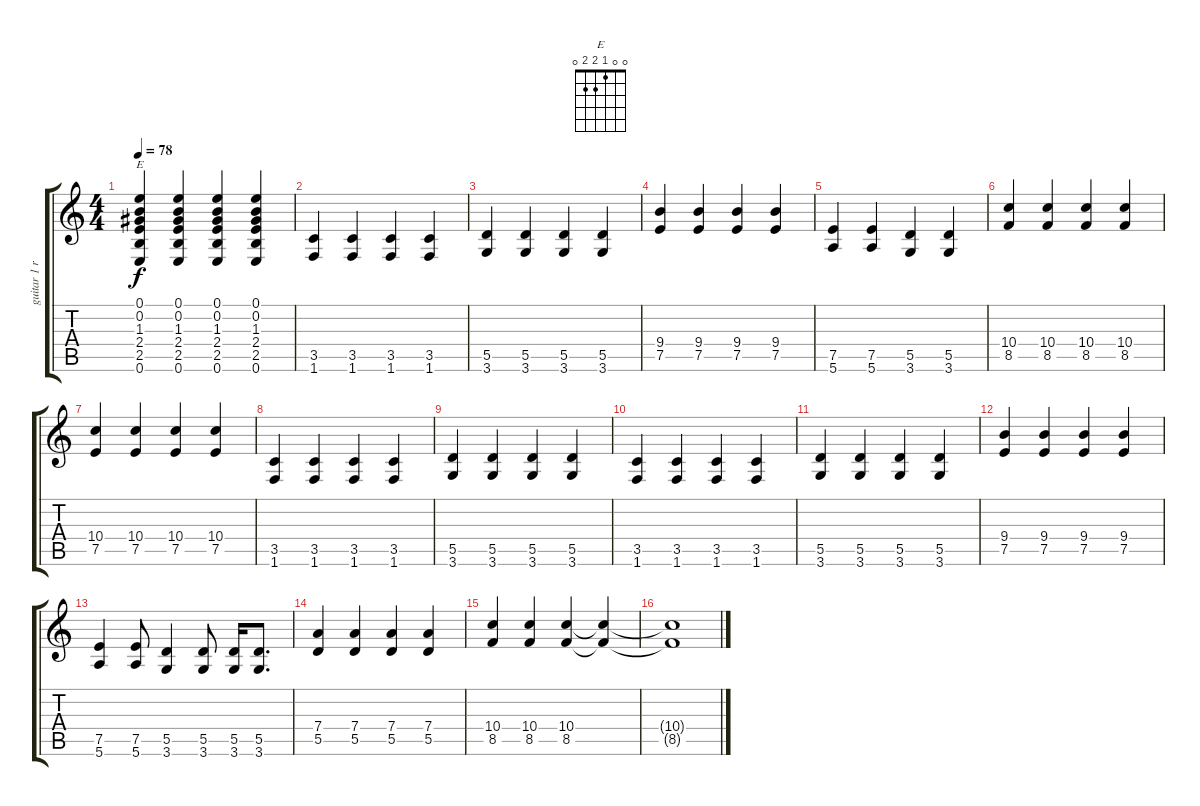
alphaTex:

\track ("guitar 1 riff" "guitar 1 r") {instrument acousticguitarsteel}
\staff {score tabs}
\tuning (E4 B3 G3 D3 A2 E2) {hide}
\chord ("E" 0 0 1 2 2 0)
\ts (4 4)
\tempo 78
\clef g2
\ks c
(0.1 0.2 1.3 2.4 2.5 0.6).4{ch "E" dy f} (0.1 0.2 1.3 2.4 2.5 0.6).4 (0.1 0.2 1.3 2.4 2.5 0.6).4 (0.1 0.2 1.3 2.4 2.5 0.6).4 |
(3.5 1.6).4{instrument overdrivenguitar} (3.5 1.6).4 (3.5 1.6).4 (3.5 1.6).4 |
(5.5 3.6).4 (5.5 3.6).4 (5.5 3.6).4 (5.5 3.6).4 |
(9.4 7.5).4 (9.4 7.5).4 (9.4 7.5).4 (9.4 7.5).4 |
(7.5 5.6).4 (7.5 5.6).4 (5.5 3.6).4 (5.5 3.6).4 |
(10.4 8.5).4 (10.4 8.5).4 (10.4 8.5).4 (10.4 8.5).4 |
(10.4 7.5).4 (10.4 7.5).4 (10.4 7.5).4 (10.4 7.5).4 |
(3.5 1.6).4 (3.5 1.6).4 (3.5 1.6).4 (3.5 1.6).4 |
(5.5 3.6).4 (5.5 3.6).4 (5.5 3.6).4 (5.5 3.6).4 |
(3.5 1.6).4{instrument overdrivenguitar} (3.5 1.6).4 (3.5 1.6).4 (3.5 1.6).4 |
(5.5 3.6).4 (5.5 3.6).4 (5.5 3.6).4 (5.5 3.6).4 |
(9.4 7.5).4 (9.4 7.5).4 (9.4 7.5).4 (9.4 7.5).4 |
(7.5 5.6).4 (7.5 5.6).8 (5.5 3.6).4 (5.5 3.6).8 (5.5 3.6).16 (5.5 3.6).8{d} |
(7.4 5.5).4 (7.4 5.5).4 (7.4 5.5).4 (7.4 5.5).4 |
(10.4 8.5).4 (10.4 8.5).4 (10.4 8.5).4 (10.4{t} 8.5{t}).4 |
(10.4{t} 8.5{t}).1
